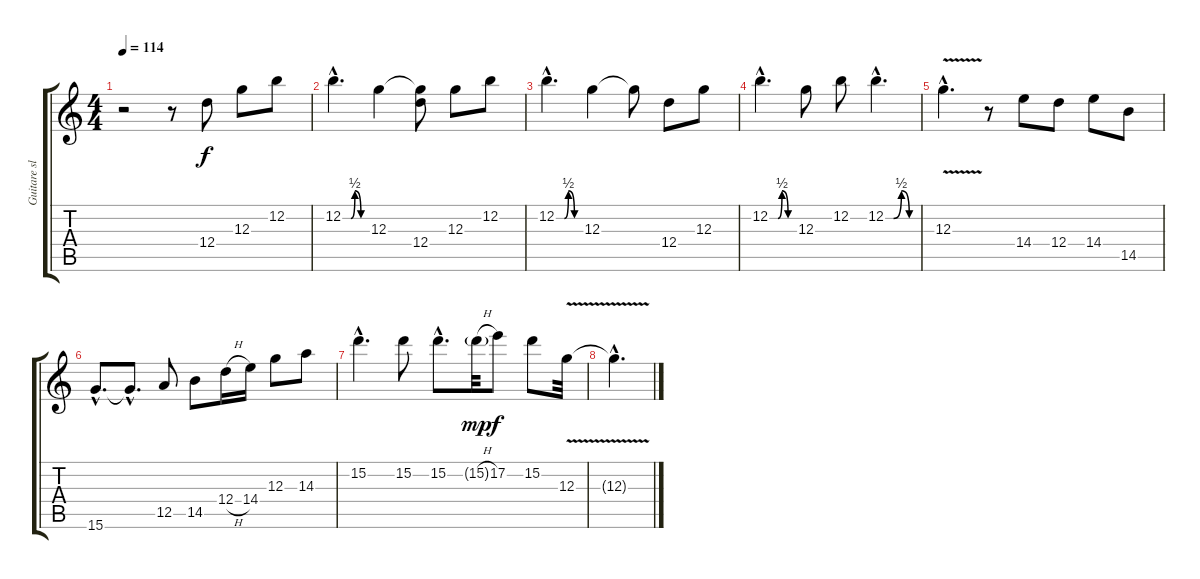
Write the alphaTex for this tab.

\track ("Guitare slide (Solo 2)" "Guitare sl") {instrument acousticguitarsteel}
\staff {score tabs}
\tuning (E4 B3 G3 D3 A2 E2) {hide}
\ts (4 4)
\tempo 114
\clef g2
\ks c
r.2{dy f} r.8 12.4.8 12.3.8 12.2.8 |
12.2{be (custom 0 0 20 0 30 2 45 0 60 0) hac}.4{d} 12.3.4 (12.3{t} 12.4).8 12.3.8 12.2.8 |
12.2{be (custom 0 0 20 0 30 2 45 0 60 0) hac}.4{d} 12.3.4 12.3{t}.8 12.4.8 12.3.8 |
12.2{be (custom 0 0 15 0 20 0 30 2 45 0 60 0) hac}.4{d} 12.3.8 12.2.8 12.2{be (custom 0 0 15 0 30 2 45 0 60 0) hac}.4{d} |
12.3{v hac}.4{d} r.8 14.4.8 12.4.8 14.4.8 14.5.8 |
15.6{hac}.8{d} 15.6{hac t}.8{d} 12.5.8 14.5.8 12.4{h}.16 14.4.16 12.3.8 14.3.8 |
15.2{hac}.4{d} 15.2.8 15.2{hac}.8{d} 15.2{h g}.32{dy mp} 17.2.8{dy f} 15.2.8 12.3{v}.32 |
12.3{hac t}.4{d}
